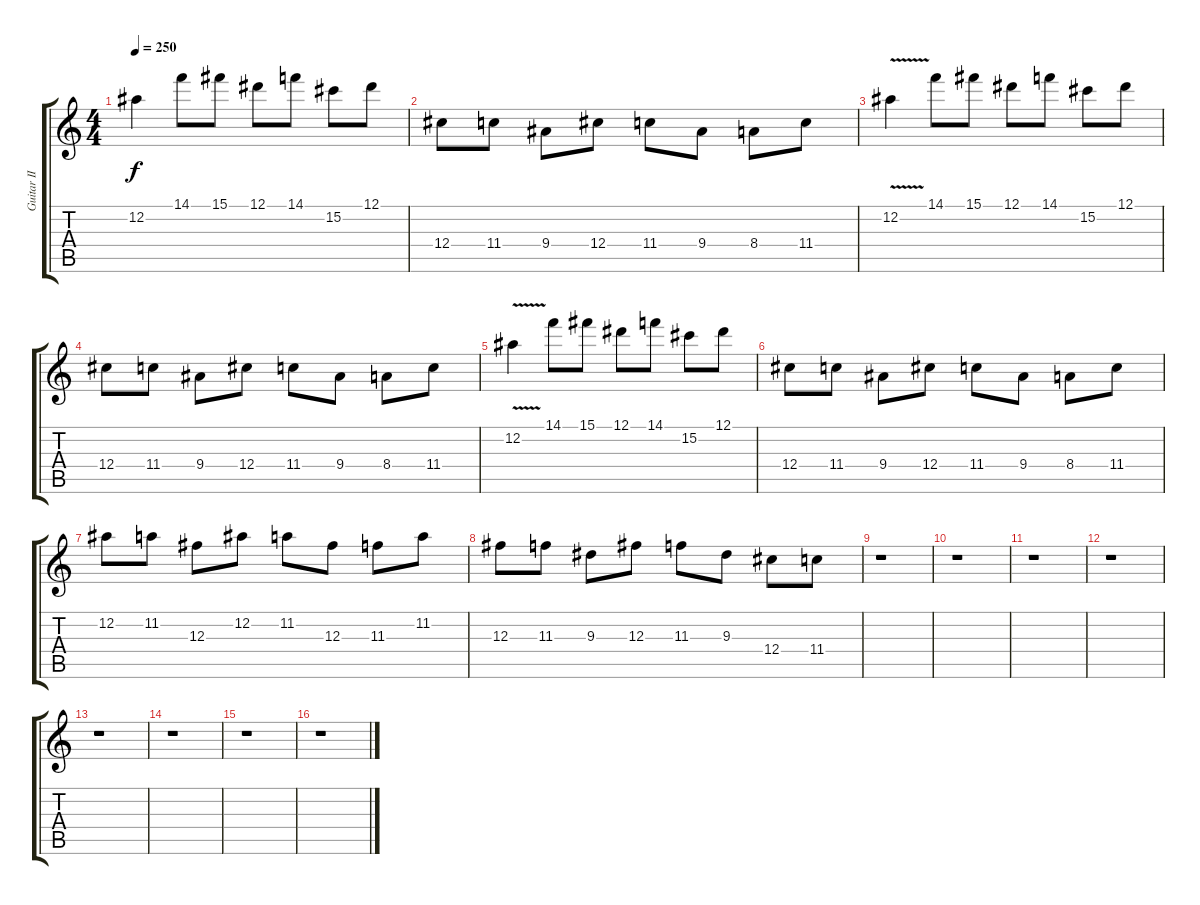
\track ("Guitar II" "Guitar II") {instrument distortionguitar}
\staff {score tabs}
\tuning (Eb4 Bb3 Gb3 Db3 Ab2 Eb2) {hide}
\ts (4 4)
\tempo 250
\clef g2
\ks c
12.2.4{dy f} 14.1.8 15.1.8 12.1.8 14.1.8 15.2.8 12.1.8 |
12.4.8 11.4.8 9.4.8 12.4.8 11.4.8 9.4.8 8.4.8 11.4.8 |
12.2{v}.4 14.1.8 15.1.8 12.1.8 14.1.8 15.2.8 12.1.8 |
12.4.8 11.4.8 9.4.8 12.4.8 11.4.8 9.4.8 8.4.8 11.4.8 |
12.2{v}.4 14.1.8 15.1.8 12.1.8 14.1.8 15.2.8 12.1.8 |
12.4.8 11.4.8 9.4.8 12.4.8 11.4.8 9.4.8 8.4.8 11.4.8 |
12.2.8 11.2.8 12.3.8 12.2.8 11.2.8 12.3.8 11.3.8 11.2.8 |
12.3.8 11.3.8 9.3.8 12.3.8 11.3.8 9.3.8 12.4.8 11.4.8 |
r.1 |
r.1 |
r.1 |
r.1 |
r.1 |
r.1 |
r.1 |
r.1
